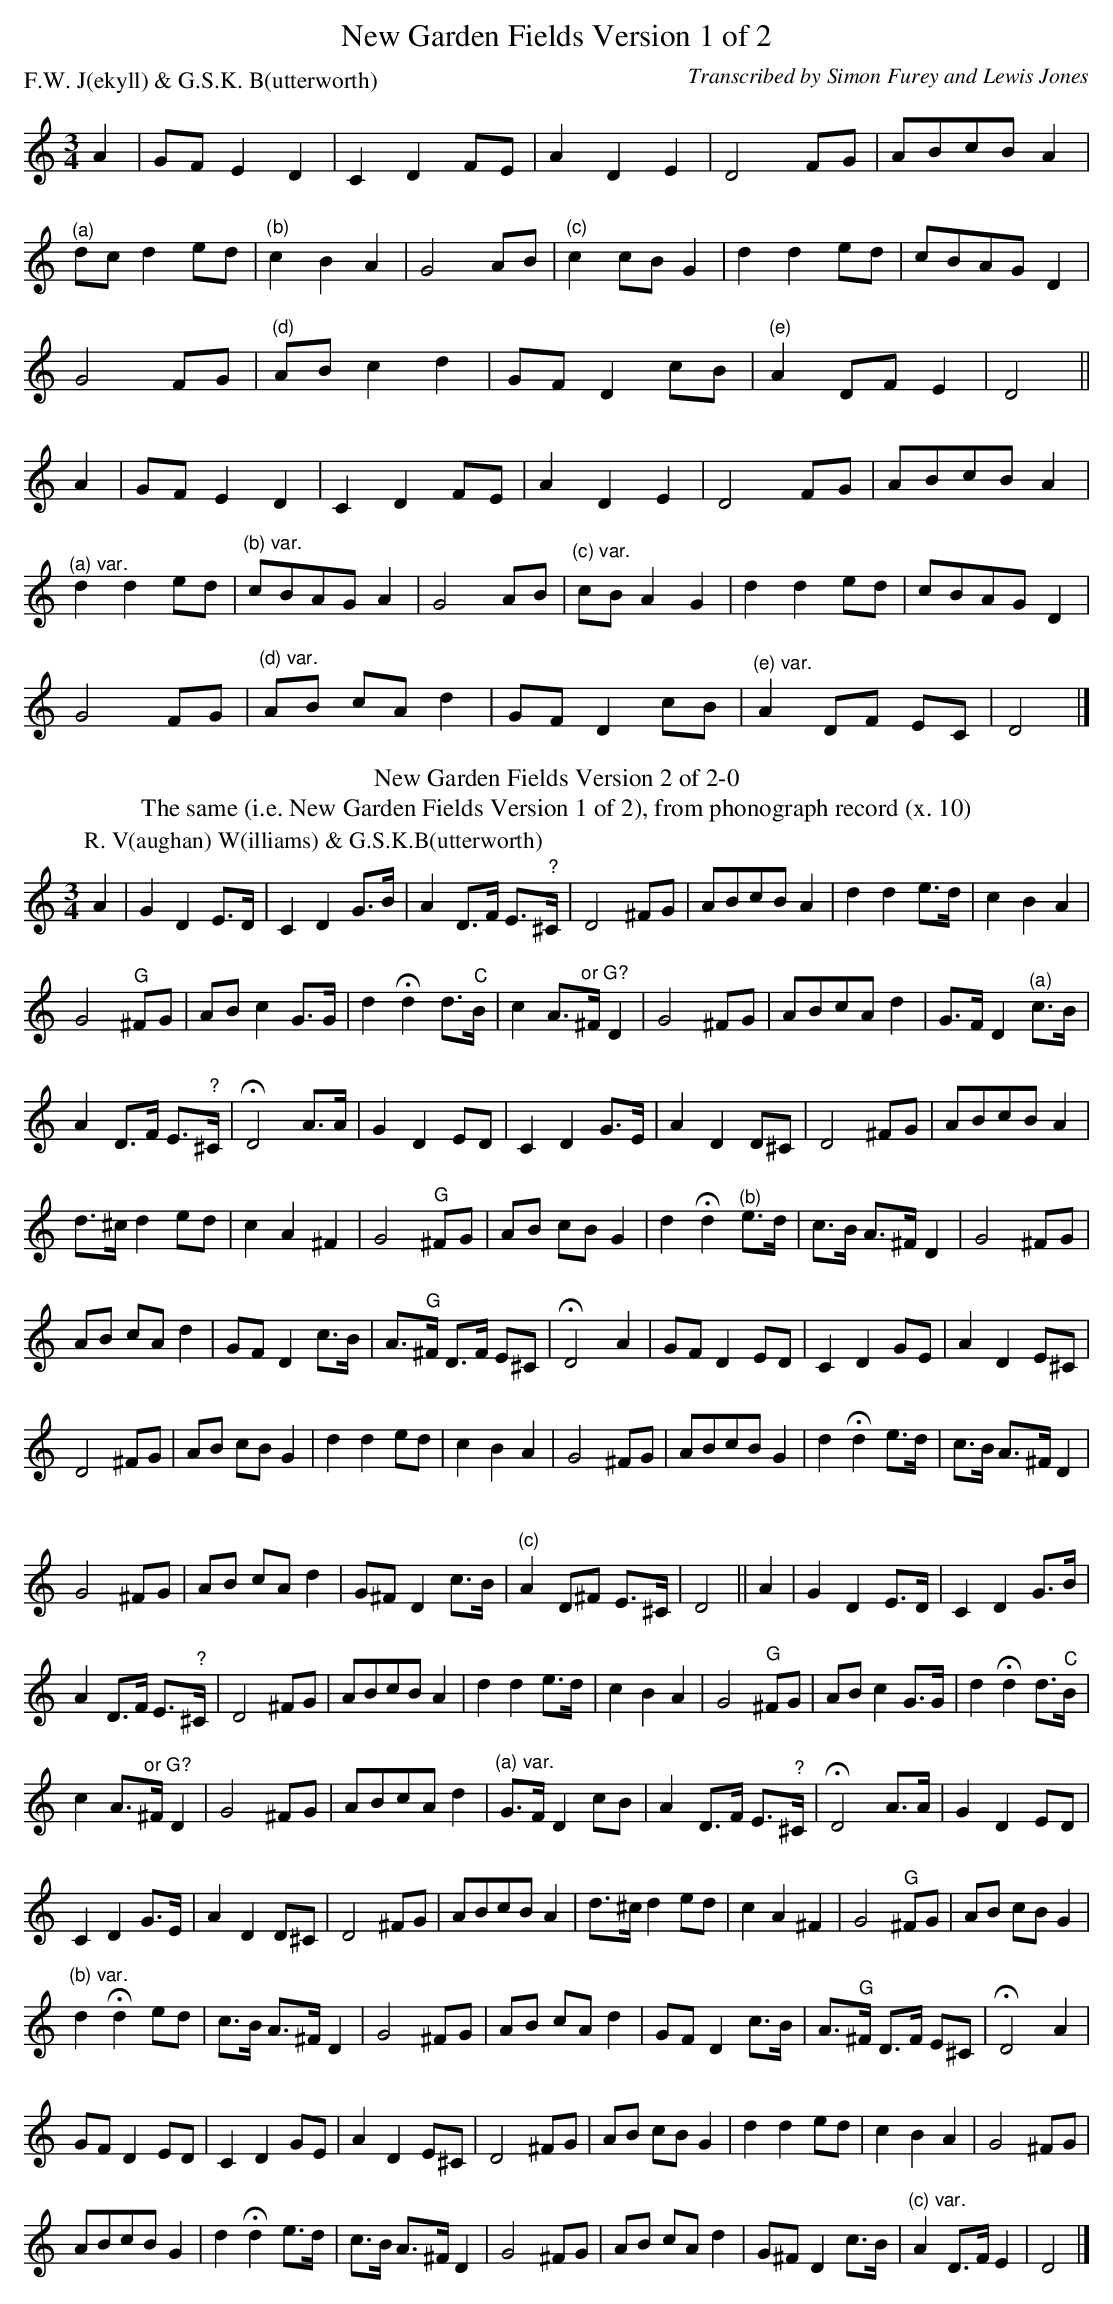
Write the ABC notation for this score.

X:1
T:New Garden Fields Version 1 of 2
P:F.W. J(ekyll) & G.S.K. B(utterworth)
C:Transcribed by Simon Furey and Lewis Jones
L:1/8
M:3/4
K:Ddor
A2 | GF E2 D2 | C2 D2 FE | A2 D2 E2 | D4 FG | ABcB A2 |$"^(a)" dc d2 ed |"^(b)" c2 B2 A2 | G4 AB |
"^(c)" c2 cB G2 | d2 d2 ed | cBAG D2 |$ G4 FG |"^(d)" AB c2 d2 | GF D2 cB |"^(e)" A2 DF E2 | D4 || $
A2 | GF E2 D2 | C2 D2 FE | A2 D2 E2 | D4 FG | ABcB A2 |$"^(a) var." d2 d2 ed |
"^(b) var." cBAG A2 | G4 AB |"^(c) var." cB A2 G2 | d2 d2 ed | cBAG D2 |$ G4 FG |
"^(d) var." AB cA d2 | GF D2 cB |"^(e) var." A2 DF EC | D4 |]
T:New Garden Fields Version 2 of 2-0
T:The same (i.e. New Garden Fields Version 1 of 2), from phonograph record (x. 10)
P:R. V(aughan) W(illiams) & G.S.K.B(utterworth)
L:1/8
M:3/4
K:Ddor
A2 | G2 D2 E>D | C2 D2 G>B | A2 D>F E>"^?"^C | D4 ^FG | ABcB A2 | d2 d2 e>d | c2 B2 A2 |$ G4"^G" ^FG | AB c2 G>G | d2 !fermata!d2 d>"^C"B | c2 A>"^or G?"^F D2 | G4 ^FG | ABcA d2 | G>F D2"^(a)" c>B |$ A2 D>F E>"^?"^C | !fermata!D4 A>A | G2 D2 ED | C2 D2 G>E | A2 D2 D^C | D4 ^FG | ABcB A2 |$ d>^c d2 ed | c2 A2 ^F2 | G4"^G" ^FG | AB cB G2 | d2 !fermata!d2"^(b)" e>d | c>B A>^F D2 | G4 ^FG |$ AB cA d2 | GF D2 c>B | A>"^G"^F D>F E^C | !fermata!D4 A2 | GF D2 ED |
C2 D2 GE | A2 D2 E^C |$ D4 ^FG | AB cB G2 | d2 d2 ed | c2 B2 A2 | G4 ^FG | ABcB G2 |
d2 !fermata!d2 e>d | c>B A>^F D2 |$ G4 ^FG | AB cA d2 | G^F D2 c>B |"^(c)" A2 D^F E>^C | D4 || A2 | G2 D2 E>D | C2 D2 G>B |$ A2 D>F E>"^?"^C | D4 ^FG | ABcB A2 | d2 d2 e>d | c2 B2 A2 | G4"^G" ^FG | AB c2 G>G | d2 !fermata!d2 d>"^C"B |$ c2 A>"^or G?"^F D2 | G4 ^FG | ABcA d2 | "^(a) var." G>F D2 cB | A2 D>F E>"^?"^C | !fermata!D4 A>A | G2 D2 ED |$ C2 D2 G>E | A2 D2 D^C |
D4 ^FG | ABcB A2 | d>^c d2 ed | c2 A2 ^F2 | G4"^G" ^FG | AB cB G2 |$
"^(b) var." d2 !fermata!d2 ed | c>B A>^F D2 | G4 ^FG | AB cA d2 | GF D2 c>B | A>"^G"^F D>F E^C |
!fermata!D4 A2 |$ GF D2 ED | C2 D2 GE | A2 D2 E^C | D4 ^FG | AB cB G2 | d2 d2 ed | c2 B2 A2 | G4 ^FG |$ ABcB G2 | d2 !fermata!d2 e>d | c>B A>^F D2 | G4 ^FG | AB cA d2 | G^F D2 c>B |
"^(c) var." A2 D>F E2 | D4 |]
